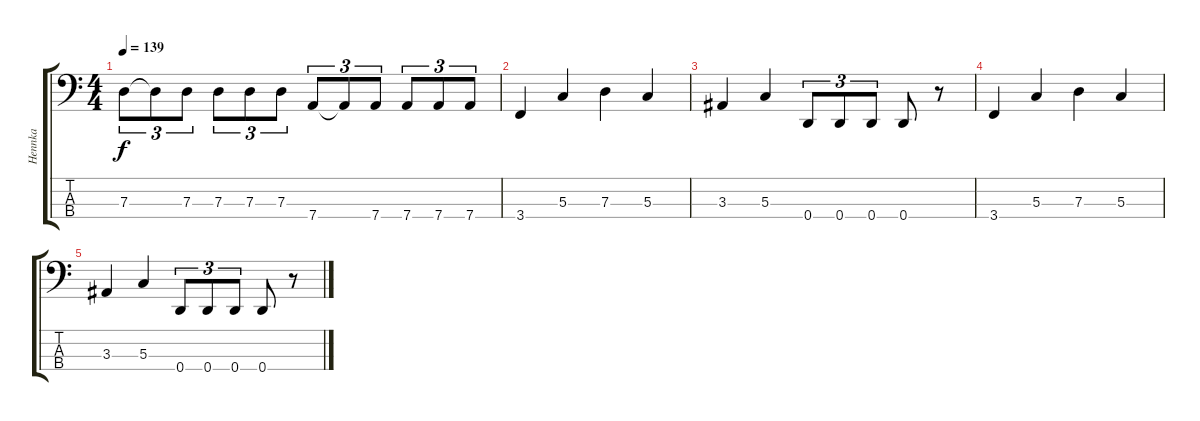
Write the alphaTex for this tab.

\track ("Hennka" "Hennka") {instrument electricbasspick}
\staff {score tabs}
\tuning (F2 C2 G1 D1) {hide}
\ts (4 4)
\tempo 139
\clef f4
\ks c
7.3.8{tu (3 2) dy f} 7.3{t}.8{tu (3 2)} 7.3.8{tu (3 2)} 7.3.8{tu (3 2)} 7.3.8{tu (3 2)} 7.3.8{tu (3 2)} 7.4.8{tu (3 2)} 7.4{t}.8{tu (3 2)} 7.4.8{tu (3 2)} 7.4.8{tu (3 2)} 7.4.8{tu (3 2)} 7.4.8{tu (3 2)} |
3.4.4 5.3.4 7.3.4 5.3.4 |
3.3.4 5.3.4 0.4.8{tu (3 2)} 0.4.8{tu (3 2)} 0.4.8{tu (3 2)} 0.4.8 r.8 |
3.4.4 5.3.4 7.3.4 5.3.4 |
3.3.4 5.3.4 0.4.8{tu (3 2)} 0.4.8{tu (3 2)} 0.4.8{tu (3 2)} 0.4.8 r.8
